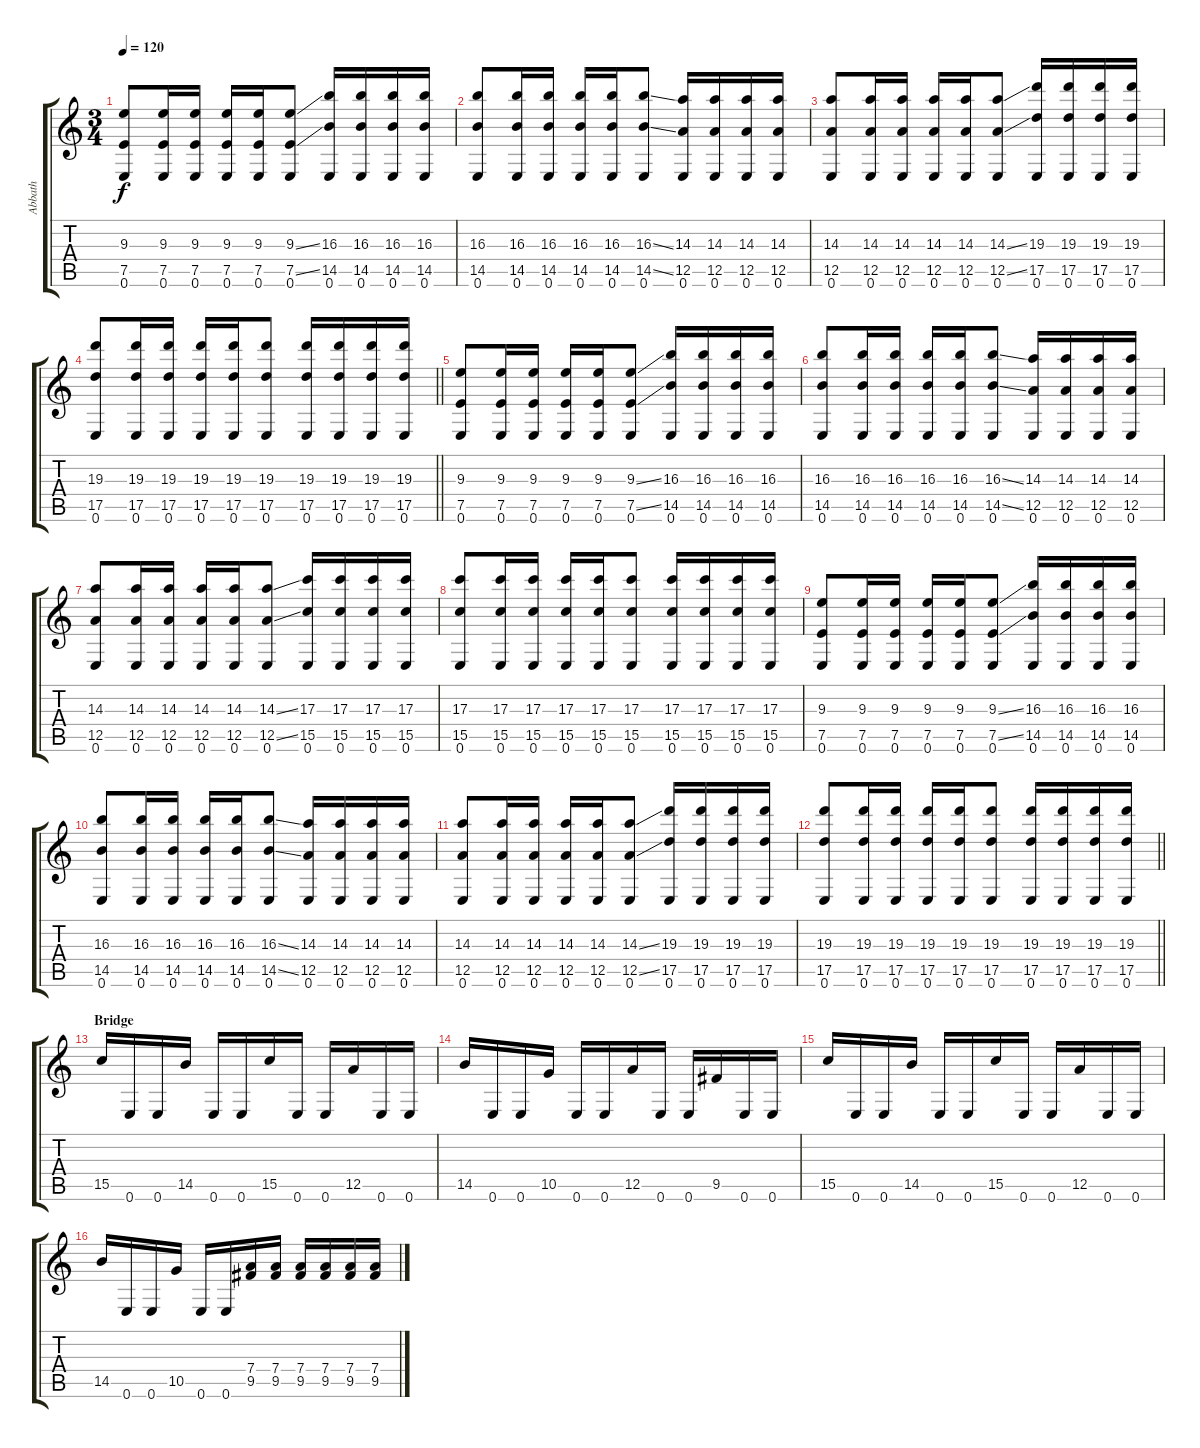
\track ("Abbath" "Abbath") {instrument distortionguitar}
\staff {score tabs}
\tuning (E4 B3 G3 D3 A2 E2) {hide}
\ts (3 4)
\tempo 120
\clef g2
\ks c
(9.3 7.5 0.6).8{dy f} (9.3 7.5 0.6).16 (9.3 7.5 0.6).16 (9.3 7.5 0.6).16 (9.3 7.5 0.6).16 (9.3{ss} 7.5{ss} 0.6).8 (16.3 14.5 0.6).16 (16.3 14.5 0.6).16 (16.3 14.5 0.6).16 (16.3 14.5 0.6).16 |
(16.3 14.5 0.6).8 (16.3 14.5 0.6).16 (16.3 14.5 0.6).16 (16.3 14.5 0.6).16 (16.3 14.5 0.6).16 (16.3{ss} 14.5{ss} 0.6).8 (14.3 12.5 0.6).16 (14.3 12.5 0.6).16 (14.3 12.5 0.6).16 (14.3 12.5 0.6).16 |
(14.3 12.5 0.6).8 (14.3 12.5 0.6).16 (14.3 12.5 0.6).16 (14.3 12.5 0.6).16 (14.3 12.5 0.6).16 (14.3{ss} 12.5{ss} 0.6).8 (19.3 17.5 0.6).16 (19.3 17.5 0.6).16 (19.3 17.5 0.6).16 (19.3 17.5 0.6).16 |
\barLineRight lightlight
(19.3 17.5 0.6).8 (19.3 17.5 0.6).16 (19.3 17.5 0.6).16 (19.3 17.5 0.6).16 (19.3 17.5 0.6).16 (19.3 17.5 0.6).8 (19.3 17.5 0.6).16 (19.3 17.5 0.6).16 (19.3 17.5 0.6).16 (19.3 17.5 0.6).16 |
(9.3 7.5 0.6).8 (9.3 7.5 0.6).16 (9.3 7.5 0.6).16 (9.3 7.5 0.6).16 (9.3 7.5 0.6).16 (9.3{ss} 7.5{ss} 0.6).8 (16.3 14.5 0.6).16 (16.3 14.5 0.6).16 (16.3 14.5 0.6).16 (16.3 14.5 0.6).16 |
(16.3 14.5 0.6).8 (16.3 14.5 0.6).16 (16.3 14.5 0.6).16 (16.3 14.5 0.6).16 (16.3 14.5 0.6).16 (16.3{ss} 14.5{ss} 0.6).8 (14.3 12.5 0.6).16 (14.3 12.5 0.6).16 (14.3 12.5 0.6).16 (14.3 12.5 0.6).16 |
(14.3 12.5 0.6).8 (14.3 12.5 0.6).16 (14.3 12.5 0.6).16 (14.3 12.5 0.6).16 (14.3 12.5 0.6).16 (14.3{ss} 12.5{ss} 0.6).8 (17.3 15.5 0.6).16 (17.3 15.5 0.6).16 (17.3 15.5 0.6).16 (17.3 15.5 0.6).16 |
(17.3 15.5 0.6).8 (17.3 15.5 0.6).16 (17.3 15.5 0.6).16 (17.3 15.5 0.6).16 (17.3 15.5 0.6).16 (17.3 15.5 0.6).8 (17.3 15.5 0.6).16 (17.3 15.5 0.6).16 (17.3 15.5 0.6).16 (17.3 15.5 0.6).16 |
(9.3 7.5 0.6).8 (9.3 7.5 0.6).16 (9.3 7.5 0.6).16 (9.3 7.5 0.6).16 (9.3 7.5 0.6).16 (9.3{ss} 7.5{ss} 0.6).8 (16.3 14.5 0.6).16 (16.3 14.5 0.6).16 (16.3 14.5 0.6).16 (16.3 14.5 0.6).16 |
(16.3 14.5 0.6).8 (16.3 14.5 0.6).16 (16.3 14.5 0.6).16 (16.3 14.5 0.6).16 (16.3 14.5 0.6).16 (16.3{ss} 14.5{ss} 0.6).8 (14.3 12.5 0.6).16 (14.3 12.5 0.6).16 (14.3 12.5 0.6).16 (14.3 12.5 0.6).16 |
(14.3 12.5 0.6).8 (14.3 12.5 0.6).16 (14.3 12.5 0.6).16 (14.3 12.5 0.6).16 (14.3 12.5 0.6).16 (14.3{ss} 12.5{ss} 0.6).8 (19.3 17.5 0.6).16 (19.3 17.5 0.6).16 (19.3 17.5 0.6).16 (19.3 17.5 0.6).16 |
\barLineRight lightlight
(19.3 17.5 0.6).8 (19.3 17.5 0.6).16 (19.3 17.5 0.6).16 (19.3 17.5 0.6).16 (19.3 17.5 0.6).16 (19.3 17.5 0.6).8 (19.3 17.5 0.6).16 (19.3 17.5 0.6).16 (19.3 17.5 0.6).16 (19.3 17.5 0.6).16 |
\section ("" "Bridge")
15.5.16 0.6.16 0.6.16 14.5.16 0.6.16 0.6.16 15.5.16 0.6.16 0.6.16 12.5.16 0.6.16 0.6.16 |
14.5.16 0.6.16 0.6.16 10.5.16 0.6.16 0.6.16 12.5.16 0.6.16 0.6.16 9.5.16 0.6.16 0.6.16 |
15.5.16 0.6.16 0.6.16 14.5.16 0.6.16 0.6.16 15.5.16 0.6.16 0.6.16 12.5.16 0.6.16 0.6.16 |
14.5.16 0.6.16 0.6.16 10.5.16 0.6.16 0.6.16 (7.4 9.5).16 (7.4 9.5).16 (7.4 9.5).16 (7.4 9.5).16 (7.4 9.5).16 (7.4 9.5).16
